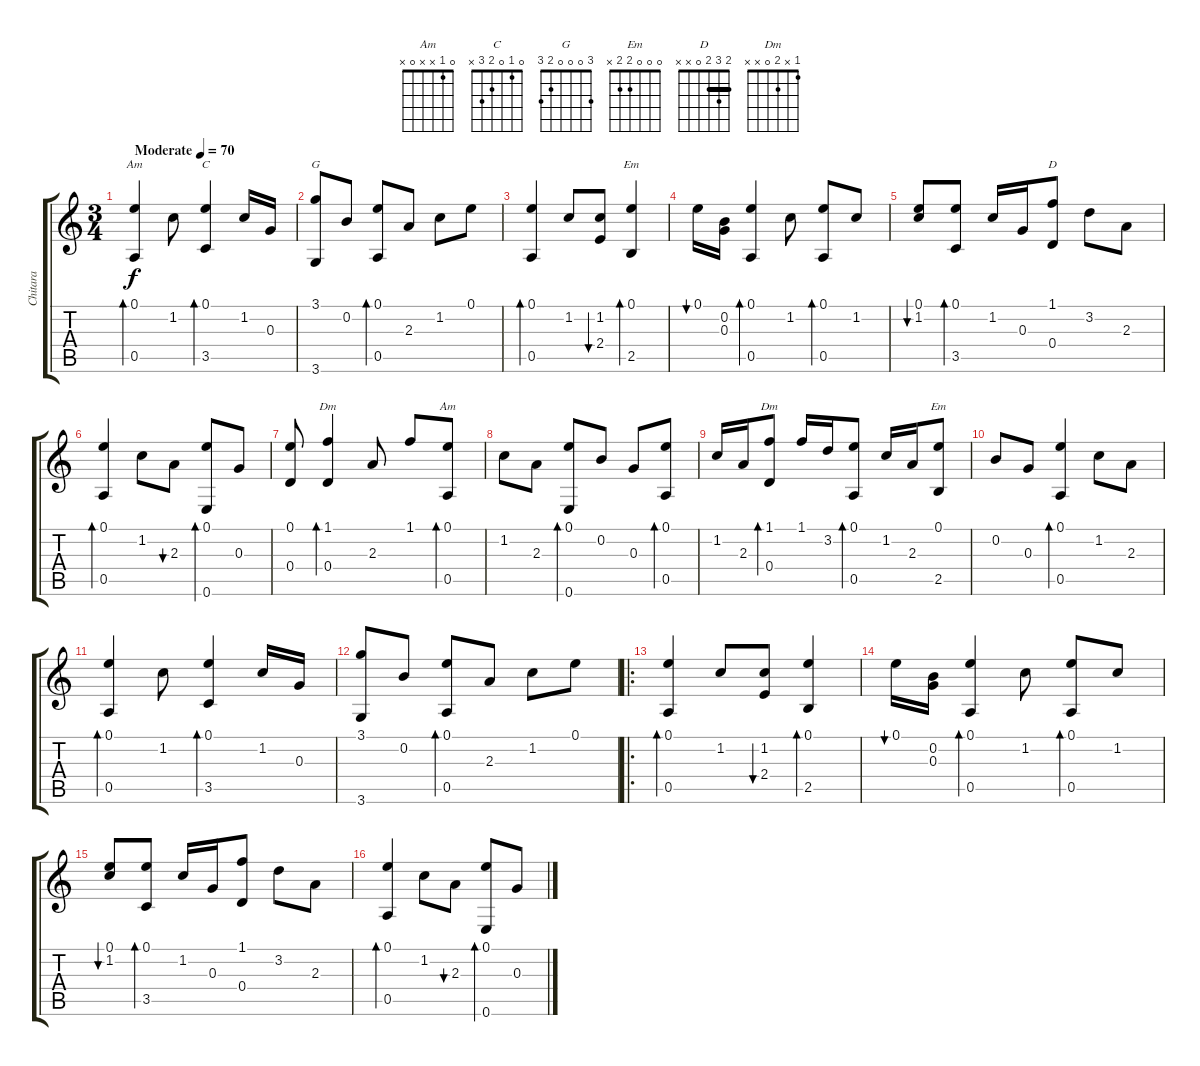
\track ("Chitara" "Chitara") {instrument acousticguitarsteel}
\staff {score tabs}
\tuning (E4 B3 G3 D3 A2 E2) {hide}
\chord ("Am" 0 1 2 2 0 x)
\chord ("C" 0 1 0 2 3 x)
\chord ("G" 3 0 0 0 2 3)
\chord ("Em" 0 0 0 2 2 0)
\chord ("D" 2 3 2 0 x x) {barre 2}
\chord ("Dm" 1 3 2 0 x x)
\chord ("Am" 0 1 x x 0 x)
\chord ("Dm" 1 x 2 0 x x)
\chord ("Em" 0 0 0 2 2 x)
\ts (3 4)
\tempo (70 "Moderate")
\clef g2
\ks c
(0.1 0.5).4{bd 120 ch "Am" dy f instrument acousticguitarsteel} 1.2.8 (0.1 3.5).4{bd 120 ch "C"} 1.2.16 0.3.16 |
(3.1 3.6).8{ch "G"} 0.2.8 (0.1 0.5).8{bd 120} 2.3.8 1.2.8 0.1.8 |
(0.1 0.5).4{bd 120} 1.2.8 (1.2 2.4).8{bu 240} (0.1 2.5).4{bd 240 ch "Em"} |
0.1.16{bu 480} (0.2 0.3).16 (0.1 0.5).4{bd 120} 1.2.8 (0.1 0.5).8{bd 120} 1.2.8 |
(0.1 1.2).8{bu 240} (0.1 3.5).8{bd 120} 1.2.16 0.3.16 (1.1 0.4).8{ch "D"} 3.2.8 2.3.8 |
(0.1 0.5).4{bd 120} 1.2.8 2.3.8{bu 240} (0.1 0.6).8{bd 480} 0.3.8 |
(0.1 0.4).8 (1.1 0.4).4{bd 480 ch "Dm"} 2.3.8 1.1.8 (0.1 0.5).8{bd 480 ch "Am"} |
1.2.8 2.3.8 (0.1 0.6).8{bd 480} 0.2.8 0.3.8 (0.1 0.5).8{bd 480} |
1.2.16 2.3.16 (1.1 0.4).8{bd 480 ch "Dm"} 1.1.16 3.2.16 (0.1 0.5).8{bd 480} 1.2.16 2.3.16 (0.1 2.5).8{ch "Em"} |
0.2.8 0.3.8 (0.1 0.5).4{bd 480} 1.2.8 2.3.8 |
(0.1 0.5).4{bd 120} 1.2.8 (0.1 3.5).4{bd 120} 1.2.16 0.3.16 |
(3.1 3.6).8 0.2.8 (0.1 0.5).8{bd 120} 2.3.8 1.2.8 0.1.8 |
\ro
(0.1 0.5).4{bd 120} 1.2.8 (1.2 2.4).8{bu 240} (0.1 2.5).4{bd 240} |
0.1.16{bu 480} (0.2 0.3).16 (0.1 0.5).4{bd 120} 1.2.8 (0.1 0.5).8{bd 120} 1.2.8 |
(0.1 1.2).8{bu 240} (0.1 3.5).8{bd 120} 1.2.16 0.3.16 (1.1 0.4).8 3.2.8 2.3.8 |
(0.1 0.5).4{bd 120} 1.2.8 2.3.8{bu 240} (0.1 0.6).8{bd 480} 0.3.8
